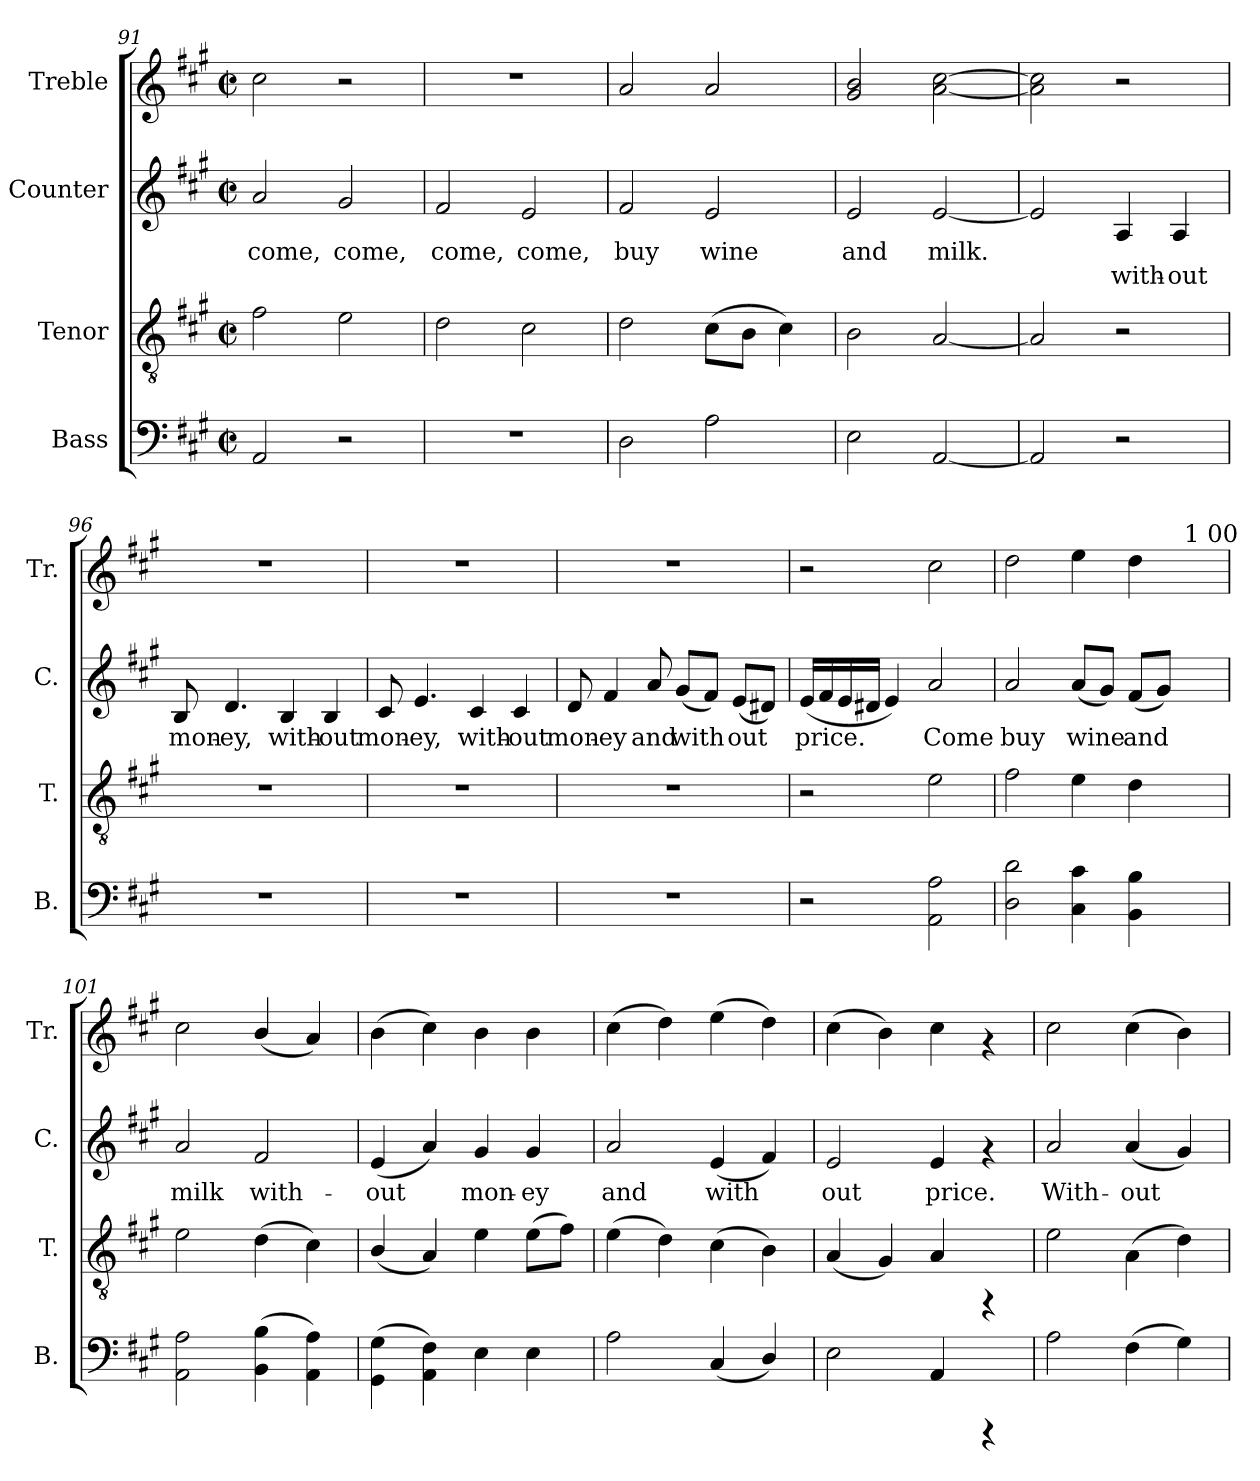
**kern	**text	**kern	**text	**kern	**text	**text	**kern	**text
*part4	*part4	*part3	*part3	*part2	*part2	*part2	*part1	*part1
*staff4	*staff4	*staff3	*staff3	*staff2	*staff2	*staff2	*staff1	*staff1
*I"Bass	*	*I"Tenor	*	*I"Counter	*	*	*I"Treble	*
*I'B.	*	*I'T.	*	*I'C.	*	*	*I'Tr.	*
*clefF4	*	*clefGv2	*	*clefG2	*	*	*clefG2	*
*k[f#c#g#]	*	*k[f#c#g#]	*	*k[f#c#g#]	*	*	*k[f#c#g#]	*
*A:	*	*A:	*	*A:	*	*	*A:	*
*M2/2	*	*M2/2	*	*M2/2	*	*	*M2/2	*
*met(c|)	*	*met(c|)	*	*met(c|)	*	*	*met(c|)	*
=91	=91	=91	=91	=91	=91	=91	=91	=91
!	!LO:LY:b:cj	!	!LO:LY:b:cj	!	!LO:LY:b:cj	!	!	!LO:LY:b:cj
2AA/	.	2f#\	.	2a/	come,	.	2cc#\	.
!	!	!	!LO:LY:b:cj	!	!LO:LY:b:cj	!	!	!
2r	.	2e\	.	2g#/	come,	.	2r	.
=92	=92	=92	=92	=92	=92	=92	=92	=92
!	!	!	!LO:LY:b:cj	!	!LO:LY:b:cj	!	!	!
1r	.	2d\	.	2f#/	come,	.	1r	.
!	!	!	!LO:LY:b:cj	!	!LO:LY:b:cj	!	!	!
.	.	2c#\	.	2e/	come,	.	.	.
=93	=93	=93	=93	=93	=93	=93	=93	=93
!	!LO:LY:b:cj	!	!LO:LY:b:cj	!	!LO:LY:b:cj	!	!	!LO:LY:b:cj
2D\	.	2d\	.	2f#/	buy	.	2a/	.
!	!LO:LY:b:cj	!	!LO:LY:b:cj	!	!LO:LY:b:cj	!	!	!LO:LY:b:cj
2A\	.	(>8c#\L	.	2e/	wine	.	2a/	.
!	!	!	!LO:LY:b:cj	!	!	!	!	!
.	.	8B\J	.	.	.	.	.	.
!	!	!	!LO:LY:b:cj	!	!	!	!	!
.	.	4c#\)	.	.	.	.	.	.
=94	=94	=94	=94	=94	=94	=94	=94	=94
!	!LO:LY:b:cj	!	!LO:LY:b:cj	!	!LO:LY:b:cj	!	!	!LO:LY:b:cj
2E\	.	2B\	.	2e/	and	.	2b/ 2g#/	.
!	!LO:LY:b:cj	!	!LO:LY:b:cj	!	!LO:LY:b:cj	!	!	!LO:LY:b:cj
[<2AA/	.	[<2A/	.	[<2e/	milk.	.	[>2cc#\ [<2a\	.
=95	=95	=95	=95	=95	=95	=95	=95	=95
!	!LO:LY:b:cj	!	!LO:LY:b:cj	!	!LO:LY:b:cj	!LO:LY:b:cj	!	!LO:LY:b:cj
2AA/]	.	2A/]	.	2e/]	.	.	2cc#\] 2a\]	.
!	!	!	!	!	!LO:LY:b:cj	!LO:LY:b:cj	!	!
2r	.	2r	.	4A/	.	with-	2r	.
!	!	!	!	!	!LO:LY:b:cj	!LO:LY:b:cj	!	!
.	.	.	.	4A/	-	out	.	.
!!LO:PB:g=z
=96	=96	=96	=96	=96	=96	=96	=96	=96
!	!	!	!	!	!LO:LY:b:cj	!	!	!
1r	.	1r	.	8B/	mon-	.	1r	.
!	!	!	!	!	!LO:LY:b:cj	!	!	!
.	.	.	.	4.d/	-ey,	.	.	.
!	!	!	!	!	!LO:LY:b:cj	!	!	!
.	.	.	.	4B/	with-	.	.	.
!	!	!	!	!	!LO:LY:b:cj	!	!	!
.	.	.	.	4B/	-out	.	.	.
=97	=97	=97	=97	=97	=97	=97	=97	=97
!	!	!	!	!	!LO:LY:b:cj	!	!	!
1r	.	1r	.	8c#/	mon-	.	1r	.
!	!	!	!	!	!LO:LY:b:cj	!	!	!
.	.	.	.	4.e/	-ey,	.	.	.
!	!	!	!	!	!LO:LY:b:cj	!	!	!
.	.	.	.	4c#/	with-	.	.	.
!	!	!	!	!	!LO:LY:b:cj	!	!	!
.	.	.	.	4c#/	-out	.	.	.
=98	=98	=98	=98	=98	=98	=98	=98	=98
!	!	!	!	!	!LO:LY:b:cj	!	!	!
1r	.	1r	.	8d/	mon-	.	1r	.
!	!	!	!	!	!LO:LY:b:cj	!	!	!
.	.	.	.	4f#/	-ey	.	.	.
!	!	!	!	!	!LO:LY:b:cj	!	!	!
.	.	.	.	8a/	and	.	.	.
!	!	!	!	!	!LO:LY:b:cj	!	!	!
.	.	.	.	(<8g#/L	with-	.	.	.
!	!	!	!	!	!LO:LY:b:cj	!	!	!
.	.	.	.	8f#/J)	--	.	.	.
!	!	!	!	!	!LO:LY:b:cj	!	!	!
.	.	.	.	(<8e/L	-out	.	.	.
!	!	!	!	!	!LO:LY:b:cj	!	!	!
.	.	.	.	8d#X/J)	.	.	.	.
=99	=99	=99	=99	=99	=99	=99	=99	=99
!	!	!	!	!	!LO:LY:b:cj	!	!	!
2r	.	2r	.	(<16e/L	price.	.	2r	.
!	!	!	!	!	!LO:LY:b:cj	!	!	!
.	.	.	.	16f#/	.	.	.	.
!	!	!	!	!	!LO:LY:b:cj	!	!	!
.	.	.	.	16e/	.	.	.	.
!	!	!	!	!	!LO:LY:b:cj	!	!	!
.	.	.	.	16d#X/J	.	.	.	.
!	!	!	!	!	!LO:LY:b:cj	!	!	!
.	.	.	.	4e/)	.	.	.	.
!	!LO:LY:b:cj	!	!LO:LY:b:cj	!	!LO:LY:b:cj	!	!	!LO:LY:b:cj
2A\ 2AA\	.	2e\	.	2a/	Come	.	2cc#\	.
!!LO:LB:g=z
=100	=100	=100	=100	=100	=100	=100	=100	=100
!	!LO:LY:b:cj	!	!LO:LY:b:cj	!	!LO:LY:b:cj	!	!	!LO:LY:b:cj
*	*	*	*	*	*	*	*^	*
2d\ 2D\	.	2f#\	.	2a/	buy	.	2dd\	2ryy	.
!	!LO:LY:b:cj	!	!LO:LY:b:cj	!	!LO:LY:b:cj	!	!	!	!LO:LY:b:cj
4c#\ 4C#\	.	4e\	.	(<8a/L	wine	.	4ee\	4ryy	.
!	!	!	!	!	!LO:LY:b:cj	!	!	!	!
.	.	.	.	8g#/J)	.	.	.	.	.
!	!LO:LY:b:cj	!	!LO:LY:b:cj	!	!LO:LY:b:cj	!	!	!	!LO:LY:b:cj
4B\ 4BB\	.	4d\	.	(<8f#/L	and	.	4dd\	8ryy	.
!	!	!	!	!	!LO:LY:b:cj	!	!	!	!
.	.	.	.	8g#/J)	.	.	.	16ryy	.
.	.	.	.	.	.	.	.	64ryy	.
!	!	!	!	!	!	!	!	!LO:TX:a:t=1 00	!
.	.	.	.	.	.	.	.	32.ryy	.
=101	=101	=101	=101	=101	=101	=101	=101	=101	=101
!	!LO:LY:b:cj	!	!LO:LY:b:cj	!	!LO:LY:b:cj	!	!	!	!LO:LY:b:cj
*	*	*	*	*	*	*	*v	*v	*
2A\ 2AA\	.	2e\	.	2a/	milk	.	2cc#\	.
!	!LO:LY:b:cj	!	!LO:LY:b:cj	!	!LO:LY:b:cj	!	!	!LO:LY:b:cj
(>4B\ 4BB\	.	(>4d\	.	2f#/	with-	.	(<4b/	.
!	!LO:LY:b:cj	!	!LO:LY:b:cj	!	!	!	!	!LO:LY:b:cj
4A\ 4AA\)	.	4c#\)	.	.	.	.	4a/)	.
=102	=102	=102	=102	=102	=102	=102	=102	=102
!	!LO:LY:b:cj	!	!LO:LY:b:cj	!	!LO:LY:b:cj	!	!	!LO:LY:b:cj
(>4G#\ 4GG#\	.	(<4B/	.	(<4e/	-out	.	(>4b\	.
!	!LO:LY:b:cj	!	!LO:LY:b:cj	!	!LO:LY:b:cj	!	!	!LO:LY:b:cj
4F#\ 4AA\)	.	4A/)	.	4a/)	.	.	4cc#\)	.
!	!LO:LY:b:cj	!	!LO:LY:b:cj	!	!LO:LY:b:cj	!	!	!LO:LY:b:cj
4E\	.	4e\	.	4g#/	mon-	.	4b\	.
!	!LO:LY:b:cj	!	!LO:LY:b:cj	!	!LO:LY:b:cj	!	!	!LO:LY:b:cj
4E\	.	(>8e\L	.	4g#/	-ey	.	4b\	.
!	!	!	!LO:LY:b:cj	!	!	!	!	!
.	.	8f#\J)	.	.	.	.	.	.
=103	=103	=103	=103	=103	=103	=103	=103	=103
!	!LO:LY:b:cj	!	!LO:LY:b:cj	!	!LO:LY:b:cj	!	!	!LO:LY:b:cj
2A\	.	(>4e\	.	2a/	and	.	(>4cc#\	.
!	!	!	!LO:LY:b:cj	!	!	!	!	!LO:LY:b:cj
.	.	4d\)	.	.	.	.	4dd\)	.
!	!LO:LY:b:cj	!	!LO:LY:b:cj	!	!LO:LY:b:cj	!	!	!LO:LY:b:cj
(<4C#/	.	(>4c#\	.	(<4e/	with-	.	(>4ee\	.
!	!LO:LY:b:cj	!	!LO:LY:b:cj	!	!LO:LY:b:cj	!	!	!LO:LY:b:cj
4D/)	.	4B\)	.	4f#/)	--	.	4dd\)	.
=104	=104	=104	=104	=104	=104	=104	=104	=104
!	!LO:LY:b:cj	!	!LO:LY:b:cj	!	!LO:LY:b:cj	!	!	!LO:LY:b:cj
2E\	.	(<4A/	.	2e/	-out	.	(>4cc#\	.
!	!	!	!LO:LY:b:cj	!	!	!	!	!LO:LY:b:cj
.	.	4G#/)	.	.	.	.	4b\)	.
!	!LO:LY:b:cj	!	!LO:LY:b:cj	!	!LO:LY:b:cj	!	!	!LO:LY:b:cj
4AA/	.	4A/	.	4e/	price.	.	4cc#\	.
4rCCC	.	4rFF	.	4rf	.	.	4rf	.
=105	=105	=105	=105	=105	=105	=105	=105	=105
!	!LO:LY:b:cj	!	!LO:LY:b:cj	!	!LO:LY:b:cj	!	!	!LO:LY:b:cj
2A\	.	2e\	.	2a/	With-	.	2cc#\	.
!	!LO:LY:b:cj	!	!LO:LY:b:cj	!	!LO:LY:b:cj	!	!	!LO:LY:b:cj
(>4F#\	.	(>4A\	.	(<4a/	-out	.	(>4cc#\	.
!	!LO:LY:b:cj	!	!LO:LY:b:cj	!	!LO:LY:b:cj	!	!	!LO:LY:b:cj
4G#\)	.	4d\)	.	4g#/)	.	.	4b>\)	.
=	=	=	=	=	=	=	=	=
*-	*-	*-	*-	*-	*-	*-	*-	*-
